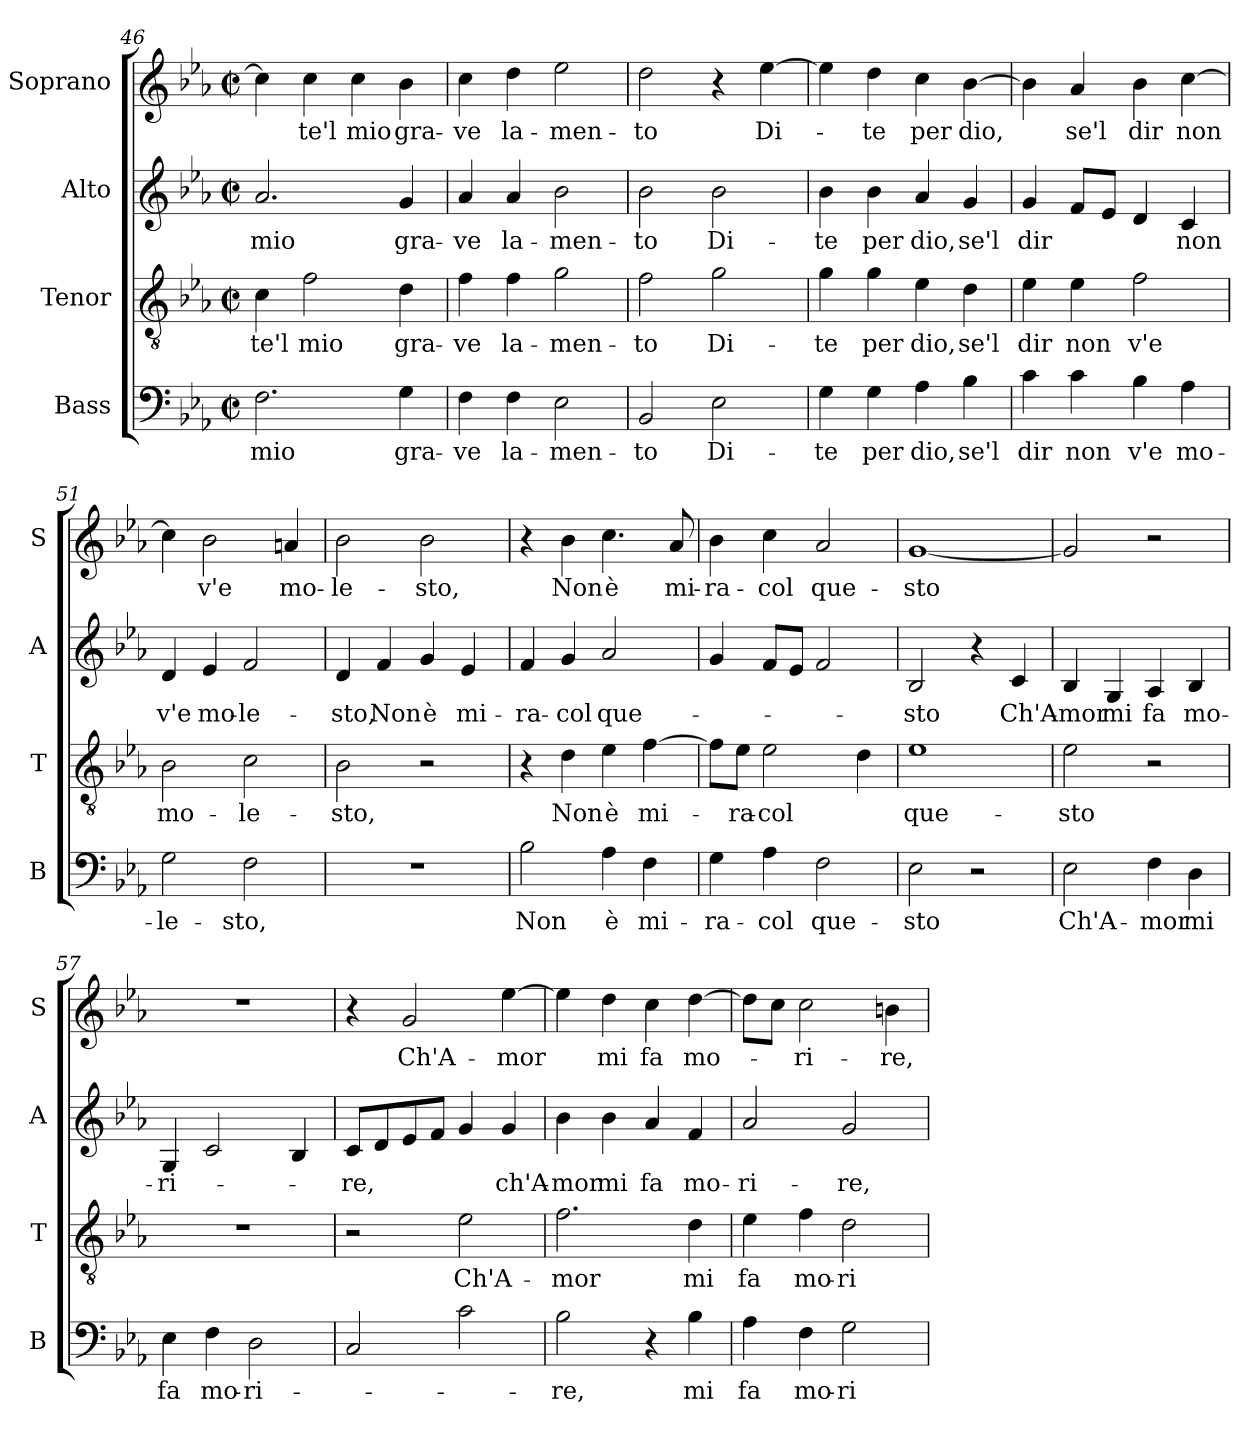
**kern	**text	**kern	**text	**kern	**text	**kern	**text
*part4	*part4	*part3	*part3	*part2	*part2	*part1	*part1
*staff4	*staff4	*staff3	*staff3	*staff2	*staff2	*staff1	*staff1
*I"Bass	*	*I"Tenor	*	*I"Alto	*	*I"Soprano	*
*I'B	*	*I'T	*	*I'A	*	*I'S	*
!!LO:LB:g=z
*clefF4	*	*clefGv2	*	*clefG2	*	*clefG2	*
*k[b-e-a-]	*	*k[b-e-a-]	*	*k[b-e-a-]	*	*k[b-e-a-]	*
*E-:	*	*E-:	*	*E-:	*	*E-:	*
*M2/2	*	*M2/2	*	*M2/2	*	*M2/2	*
*met(c|)	*	*met(c|)	*	*met(c|)	*	*met(c|)	*
=46	=46	=46	=46	=46	=46	=46	=46
!	!LO:LY:b	!	!LO:LY:b	!	!LO:LY:b	!	!
2.F\	mio	4c\	-te'l	2.a-/	mio	4cc\]	.
!	!	!	!LO:LY:b	!	!	!	!LO:LY:b
.	.	2f\	mio	.	.	4cc\	-te'l
!	!	!	!	!	!	!	!LO:LY:b
.	.	.	.	.	.	4cc\	mio
!	!LO:LY:b	!	!LO:LY:b	!	!LO:LY:b	!	!LO:LY:b
4G\	gra-	4d\	gra-	4g/	gra-	4b-\	gra-
=47	=47	=47	=47	=47	=47	=47	=47
!	!LO:LY:b	!	!LO:LY:b	!	!LO:LY:b	!	!LO:LY:b
4F\	-ve	4f\	-ve	4a-/	-ve	4cc\	-ve
!	!LO:LY:b	!	!LO:LY:b	!	!LO:LY:b	!	!LO:LY:b
4F\	la-	4f\	la-	4a-/	la-	4dd\	la-
!	!LO:LY:b	!	!LO:LY:b	!	!LO:LY:b	!	!LO:LY:b
2E-\	-men-	2g\	-men-	2b-\	-men-	2ee-\	-men-
=48	=48	=48	=48	=48	=48	=48	=48
!	!LO:LY:b	!	!LO:LY:b	!	!LO:LY:b	!	!LO:LY:b
2BB-/	-to	2f\	-to	2b-\	-to	2dd\	-to
!	!LO:LY:b	!	!LO:LY:b	!	!LO:LY:b	!	!
2E-\	Di-	2g\	Di-	2b-\	Di-	4r	.
!	!	!	!	!	!	!	!LO:LY:b
.	.	.	.	.	.	[4ee-\	Di-
=49	=49	=49	=49	=49	=49	=49	=49
!	!LO:LY:b	!	!LO:LY:b	!	!LO:LY:b	!	!
4G\	-te	4g\	-te	4b-\	-te	4ee-\]	.
!	!LO:LY:b	!	!LO:LY:b	!	!LO:LY:b	!	!LO:LY:b
4G\	per	4g\	per	4b-\	per	4dd\	-te
!	!LO:LY:b	!	!LO:LY:b	!	!LO:LY:b	!	!LO:LY:b
4A-\	dio,	4e-\	dio,	4a-/	dio,	4cc\	per
!	!LO:LY:b	!	!LO:LY:b	!	!LO:LY:b	!	!LO:LY:b
4B-\	se'l	4d\	se'l	4g/	se'l	[4b-\	dio,
=50	=50	=50	=50	=50	=50	=50	=50
!	!LO:LY:b	!	!LO:LY:b	!	!LO:LY:b	!	!
4c\	dir	4e-\	dir	4g/	dir	4b-\]	.
!	!LO:LY:b	!	!LO:LY:b	!	!	!	!LO:LY:b
4c\	non	4e-\	non	8f/L	.	4a-/	se'l
.	.	.	.	8e-/J	.	.	.
!	!LO:LY:b	!	!LO:LY:b	!	!	!	!LO:LY:b
4B-\	v'e	2f\	v'e	4d/	.	4b-\	dir
!	!LO:LY:b	!	!	!	!LO:LY:b	!	!LO:LY:b
4A-\	mo-	.	.	4c/	non	[4cc\	non
!!LO:LB:g=z
=51	=51	=51	=51	=51	=51	=51	=51
!	!LO:LY:b	!	!LO:LY:b	!	!LO:LY:b	!	!
2G\	-le-	2B-\	mo-	4d/	v'e	4cc\]	.
!	!	!	!	!	!LO:LY:b	!	!LO:LY:b
.	.	.	.	4e-/	mo-	2b-\	v'e
!	!LO:LY:b	!	!LO:LY:b	!	!LO:LY:b	!	!
2F\	-sto,	2c\	-le-	2f/	-le-	.	.
!	!	!	!	!	!	!	!LO:LY:b
.	.	.	.	.	.	4an/	mo-
=52	=52	=52	=52	=52	=52	=52	=52
!	!	!	!LO:LY:b	!	!LO:LY:b	!	!LO:LY:b
1r	.	2B-\	-sto,	4d/	-sto,	2b-\	-le-
!	!	!	!	!	!LO:LY:b	!	!
.	.	.	.	4f/	Non	.	.
!	!	!	!	!	!LO:LY:b	!	!LO:LY:b
.	.	2r	.	4g/	è	2b-\	-sto,
!	!	!	!	!	!LO:LY:b	!	!
.	.	.	.	4e-/	mi-	.	.
=53	=53	=53	=53	=53	=53	=53	=53
!	!LO:LY:b	!	!	!	!LO:LY:b	!	!
2B-\	Non	4r	.	4f/	-ra-	4r	.
!	!	!	!LO:LY:b	!	!LO:LY:b	!	!LO:LY:b
.	.	4d\	Non	4g/	-col	4b-\	Non
!	!LO:LY:b	!	!LO:LY:b	!	!LO:LY:b	!	!LO:LY:b
4A-\	è	4e-\	è	2a-/	que-	4.cc\	è
!	!LO:LY:b	!	!LO:LY:b	!	!	!	!
4F\	mi-	[4f\	mi-	.	.	.	.
!	!	!	!	!	!	!	!LO:LY:b
.	.	.	.	.	.	8a-/	mi-
=54	=54	=54	=54	=54	=54	=54	=54
!	!LO:LY:b	!	!	!	!	!	!LO:LY:b
4G\	-ra-	8f\L]	.	4g/	.	4b-\	-ra-
!	!	!	!LO:LY:b	!	!	!	!
.	.	8e-\J	-ra-	.	.	.	.
!	!LO:LY:b	!	!LO:LY:b	!	!	!	!LO:LY:b
4A-\	-col	2e-\	-col	8f/L	.	4cc\	-col
.	.	.	.	8e-/J	.	.	.
!	!LO:LY:b	!	!	!	!	!	!LO:LY:b
2F\	que-	.	.	2f/	.	2a-/	que-
.	.	4d\	.	.	.	.	.
=55	=55	=55	=55	=55	=55	=55	=55
!	!LO:LY:b	!	!LO:LY:b	!	!LO:LY:b	!	!LO:LY:b
2E-\	-sto	1e-	que-	2B-/	-sto	[1g	-sto
2r	.	.	.	4r	.	.	.
!	!	!	!	!	!LO:LY:b	!	!
.	.	.	.	4c/	Ch'A-	.	.
!!LO:PB:g=z
=56	=56	=56	=56	=56	=56	=56	=56
!	!LO:LY:b	!	!LO:LY:b	!	!LO:LY:b	!	!
2E-\	Ch'A-	2e-\	-sto	4B-/	-mor	2g/]	.
!	!	!	!	!	!LO:LY:b	!	!
.	.	.	.	4G/	mi	.	.
!	!LO:LY:b	!	!	!	!LO:LY:b	!	!
4F\	-mor	2r	.	4A-/	fa	2r	.
!	!LO:LY:b	!	!	!	!LO:LY:b	!	!
4D\	mi	.	.	4B-/	mo-	.	.
=57	=57	=57	=57	=57	=57	=57	=57
!	!LO:LY:b	!	!	!	!LO:LY:b	!	!
4E-\	fa	1r	.	4G/	-ri-	1r	.
!	!LO:LY:b	!	!	!	!	!	!
4F\	mo-	.	.	2c/	.	.	.
!	!LO:LY:b	!	!	!	!	!	!
2D\	-ri-	.	.	.	.	.	.
.	.	.	.	4B-/	.	.	.
=58	=58	=58	=58	=58	=58	=58	=58
!	!	!	!	!	!LO:LY:b	!	!
2C/	.	2r	.	8c/L	-re,	4r	.
.	.	.	.	8d/	.	.	.
!	!	!	!	!	!	!	!LO:LY:b
.	.	.	.	8e-/	.	2g/	Ch'A-
.	.	.	.	8f/J	.	.	.
!	!	!	!LO:LY:b	!	!	!	!
2c\	.	2e-\	Ch'A-	4g/	.	.	.
!	!	!	!	!	!LO:LY:b	!	!LO:LY:b
.	.	.	.	4g/	ch'A-	[4ee-\	-mor
=59	=59	=59	=59	=59	=59	=59	=59
!	!LO:LY:b	!	!LO:LY:b	!	!LO:LY:b	!	!
2B-\	-re,	2.f\	-mor	4b-\	-mor	4ee-\]	.
!	!	!	!	!	!LO:LY:b	!	!LO:LY:b
.	.	.	.	4b-\	mi	4dd\	mi
!	!	!	!	!	!LO:LY:b	!	!LO:LY:b
4r	.	.	.	4a-/	fa	4cc\	fa
!	!LO:LY:b	!	!LO:LY:b	!	!LO:LY:b	!	!LO:LY:b
4B-\	mi	4d\	mi	4f/	mo-	[4dd\	mo-
=60	=60	=60	=60	=60	=60	=60	=60
!	!LO:LY:b	!	!LO:LY:b	!	!LO:LY:b	!	!
4A-\	fa	4e-\	fa	2a-/	-ri-	8dd\L]	.
.	.	.	.	.	.	8cc\J	.
!	!LO:LY:b	!	!LO:LY:b	!	!	!	!LO:LY:b
4F\	mo-	4f\	mo-	.	.	2cc\	-ri-
!	!LO:LY:b	!	!LO:LY:b	!	!LO:LY:b	!	!
2G\	-ri-	2d\	-ri-	2g/	-re,	.	.
!	!	!	!	!	!	!	!LO:LY:b
.	.	.	.	.	.	4bn\	-re,
=	=	=	=	=	=	=	=
*-	*-	*-	*-	*-	*-	*-	*-
